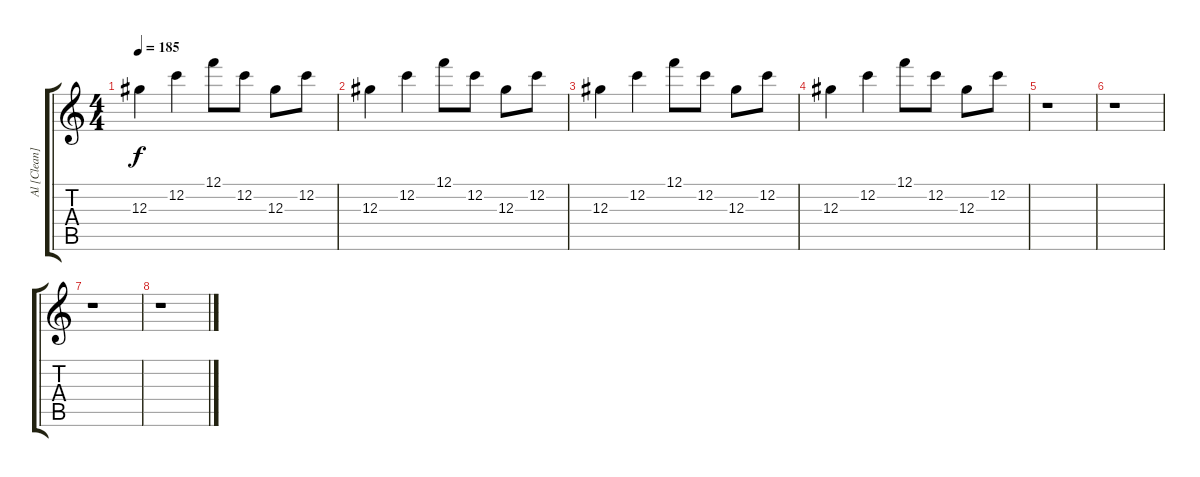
\track ("Al [Clean]" "Al [Clean]") {instrument electricguitarjazz}
\staff {score tabs}
\tuning (F4 C4 Ab3 Db3 Ab2 Db2) {hide}
\ts (4 4)
\tempo 185
\clef g2
\ks c
12.3.4{dy f} 12.2.4 12.1.8 12.2.8 12.3.8 12.2.8 |
12.3.4 12.2.4 12.1.8 12.2.8 12.3.8 12.2.8 |
12.3.4 12.2.4 12.1.8 12.2.8 12.3.8 12.2.8 |
12.3.4 12.2.4 12.1.8 12.2.8 12.3.8 12.2.8 |
r.1 |
r.1 |
r.1 |
r.1
